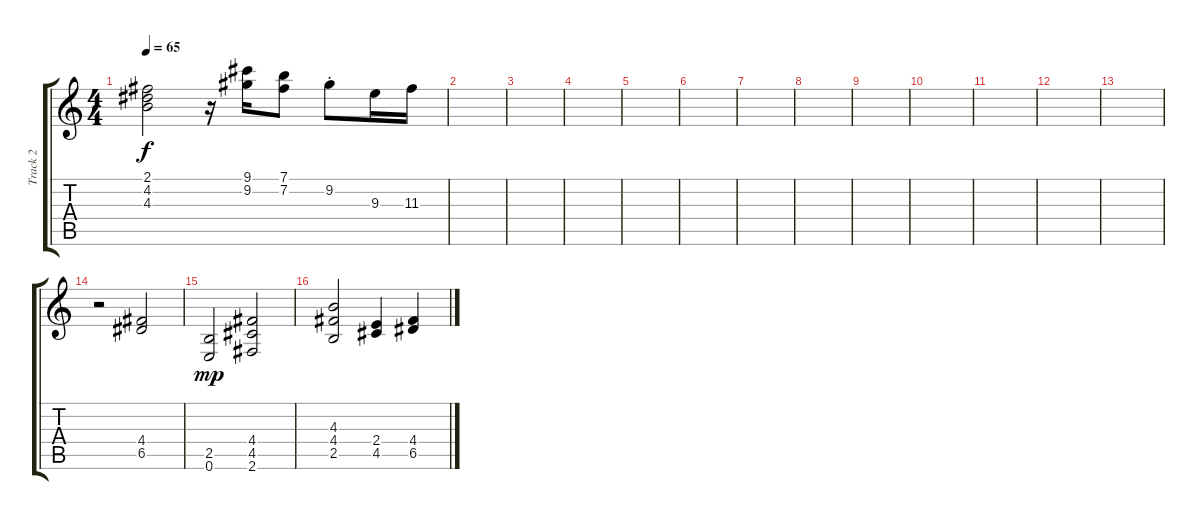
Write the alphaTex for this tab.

\track ("Track 2" "Track 2") {instrument acousticguitarsteel}
\staff {score tabs}
\tuning (E4 B3 G3 D3 A2 E2) {hide}
\ts (4 4)
\tempo 65
\clef g2
\ks c
(2.1 4.2 4.3).2{dy f} r.16 (9.1 9.2).16 (7.1 7.2).8 9.2{st}.8 9.3.16 11.3.16 |
|
|
|
|
|
|
|
|
|
|
|
|
r.2{volume 11 balance 1 instrument distortionguitar} (4.4 6.5).2 |
(2.5 0.6).2{dy mp} (4.4 4.5 2.6).2 |
(4.3 4.4 2.5).2 (2.4 4.5).4 (4.4 6.5).4
